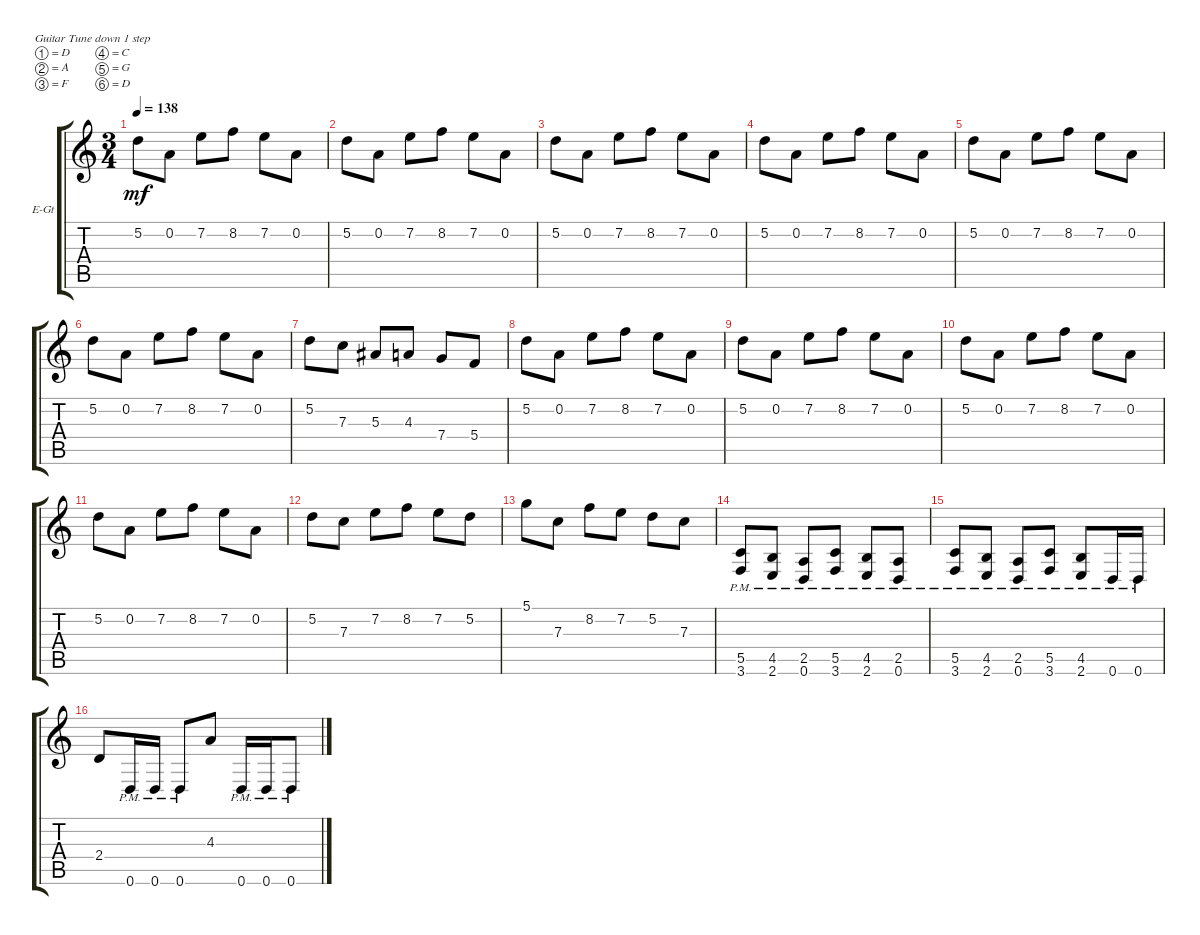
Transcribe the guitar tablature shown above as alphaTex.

\defaultSystemsLayout 4
\bracketExtendMode groupsimilarinstruments
\firstSystemTrackNameOrientation horizontal
\otherSystemsTrackNameOrientation horizontal
\track ("Sami" "E-Gt") {instrument distortionguitar}
\staff {score tabs}
\tuning (D4 A3 F3 C3 G2 D2)
\ts (3 4)
\tempo 138
\clef g2
\ks c
5.2.8{dy mf} 0.2.8 7.2.8 8.2.8 7.2.8 0.2.8 |
5.2.8 0.2.8 7.2.8 8.2.8 7.2.8 0.2.8 |
5.2.8 0.2.8 7.2.8 8.2.8 7.2.8 0.2.8 |
5.2.8 0.2.8 7.2.8 8.2.8 7.2.8 0.2.8 |
5.2.8 0.2.8 7.2.8 8.2.8 7.2.8 0.2.8 |
5.2.8 0.2.8 7.2.8 8.2.8 7.2.8 0.2.8 |
5.2.8 7.3.8 5.3.8 4.3.8 7.4.8 5.4.8 |
5.2.8 0.2.8 7.2.8 8.2.8 7.2.8 0.2.8 |
5.2.8 0.2.8 7.2.8 8.2.8 7.2.8 0.2.8 |
5.2.8 0.2.8 7.2.8 8.2.8 7.2.8 0.2.8 |
5.2.8 0.2.8 7.2.8 8.2.8 7.2.8 0.2.8 |
5.2.8 7.3.8 7.2.8 8.2.8 7.2.8 5.2.8 |
5.1.8 7.3.8 8.2.8 7.2.8 5.2.8 7.3.8 |
(3.6{pm} 5.5{pm}).8 (4.5{pm} 2.6{pm}).8 (2.5{pm} 0.6{pm}).8 (3.6{pm} 5.5{pm}).8 (4.5{pm} 2.6{pm}).8 (2.5{pm} 0.6{pm}).8 |
(3.6{pm} 5.5{pm}).8 (4.5{pm} 2.6{pm}).8 (2.5{pm} 0.6{pm}).8 (3.6{pm} 5.5{pm}).8 (4.5{pm} 2.6{pm}).8 0.6{pm}.16 0.6{pm}.16 |
2.4.8 0.6{pm}.16 0.6{pm}.16 0.6{pm}.8 4.3.8 0.6{pm}.16 0.6{pm}.16 0.6{pm}.8
